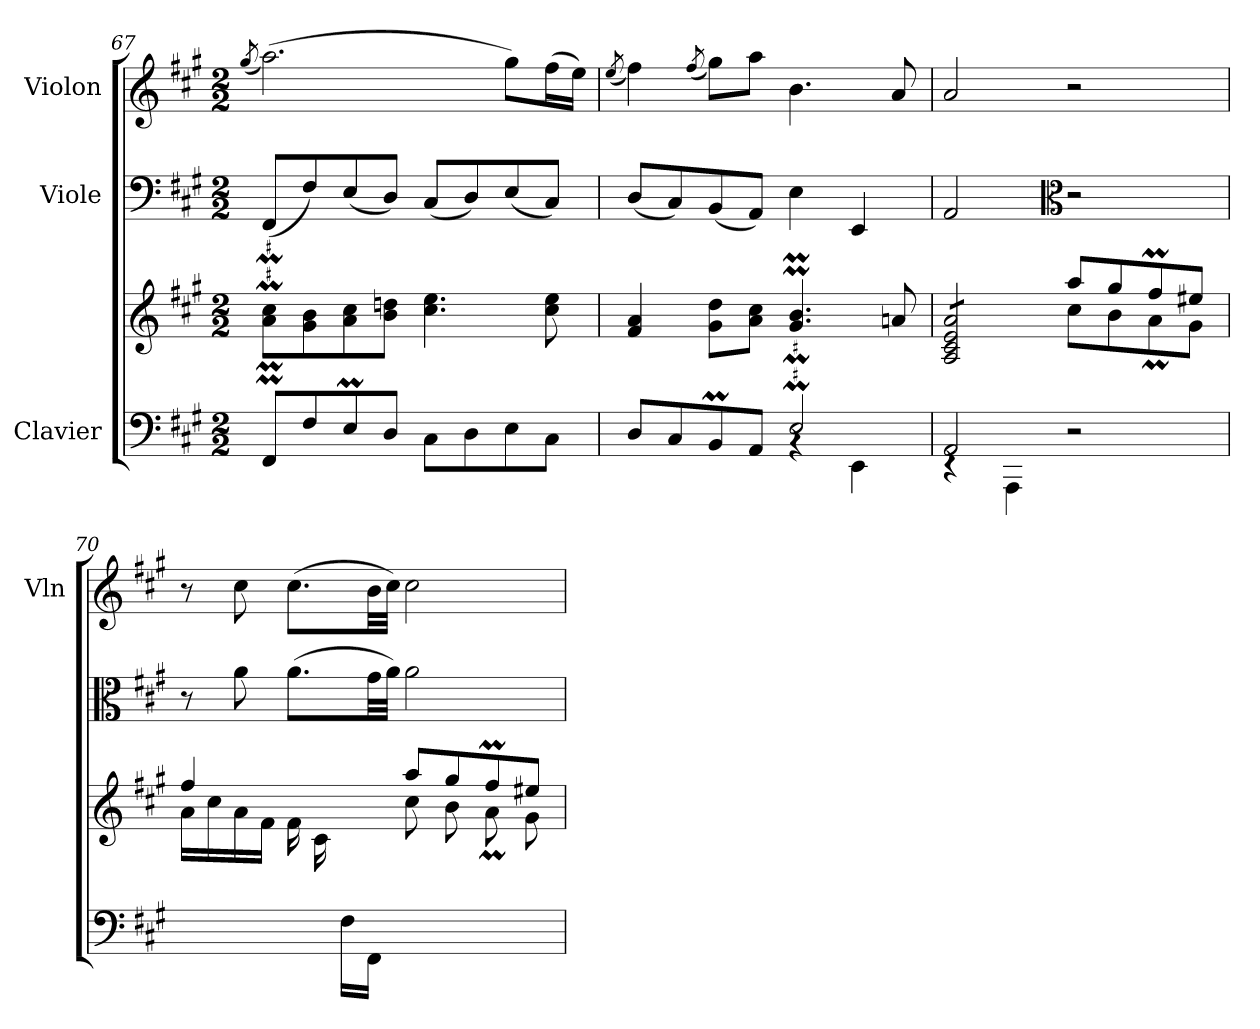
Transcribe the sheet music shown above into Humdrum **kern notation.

**kern	**kern	**kern	**kern
*part3	*part3	*part2	*part1
*staff4	*staff3	*staff2	*staff1
*I"Clavier	*	*I"Viole	*I"Violon
*	*	*	*I'Vln
!!LO:LB:g=z
*clefF4	*clefG2	*clefF4	*clefG2
*k[f#c#g#]	*k[f#c#g#]	*k[f#c#g#]	*k[f#c#g#]
*M2/2	*M2/2	*M2/2	*M2/2
=67	=67	=67	=67
.	.	.	(<8qgg#/
8FF#/L	8a\M 8cc#\ML	(<8FF#/L	(>2.aa\)
8F#/	8g#\ 8b\	8F#/)	.
8EM/	8a\ 8cc#\	(<8E/	.
8D/J	8b\ 8dd\J	8D/J)	.
8C#\L	4.cc#\ 4.ee\	(<8C#/L	.
8D\	.	8D/)	.
8E\	.	(<8E/	8gg#\L)
8C#\J	8cc#\ 8ee\	8C#/J)	(>16ff#\L
.	.	.	16ee\JJ)
=68	=68	=68	=68
.	.	.	(<8qee/
*^	*	*	*
8D/L	2ryy	4f#/ 4a/	(<8D/L	4ff#\)
8C#/	.	.	8C#/)	.
.	.	.	.	(<8qff#/
8BBM/	.	8g#\ 8dd\L	(<8BB/	8gg#\L)
8AA/J	.	8a\ 8cc#\J	8AA/J)	8aa\J
2E/	4rBB	4.g#/M 4.b/M	4E\	4.b\
.	4EE\	.	4EE/	.
.	.	8a/	.	8a/
=69	=69	=69	=69	=69
*	*	*^	*	*
*	*	*tremolo	*	*	*
2AA/	4rEE	8A/ 8c#/ 8e/ 8a/L	2ryy	2AA/	2a/
.	.	8A/ 8c#/ 8e/ 8a/	.	.	.
.	4AAA\	8A/ 8c#/ 8e/ 8a/	.	.	.
.	.	8A/ 8c#/ 8e/ 8a/J	.	.	.
*	*	*Xtremolo	*	*	*
*	*	*	*	*clefC3	*
2ryy	2r	8aa/L	8cc#\L	2r	2r
.	.	8gg#/	8b\	.	.
.	.	8ff#M/	8aM\	.	.
.	.	8ee#X/J	8g#\J	.	.
=70	=70	=70	=70	=70	=70
4.ryy	4.ryy	4ff#/	16a\LL	8r	8r
.	.	.	16cc#\	.	.
.	.	.	16a\	8a\	8cc#\
.	.	.	16f#\JJ	.	.
.	.	4ryy	16f#\LL	(>8.a\L	(>8.cc#\L
.	.	.	16c#\	.	.
16A/JJ	16F#\LL	.	8ryy	.	.
16ryy	16FF#\JJ	.	.	32g#\LL	32b\LL
.	.	.	.	32a\JJJ)	32cc#\JJJ)
2ryy	2ryy	8aa/L	8cc#\L	2a\	2cc#\
.	.	8gg#/	8b\	.	.
.	.	8ff#M/	8aM\	.	.
.	.	8ee#X/J	8g#\J	.	.
*v	*v	*	*	*	*
*	*v	*v	*	*
=	=	=	=
*-	*-	*-	*-
